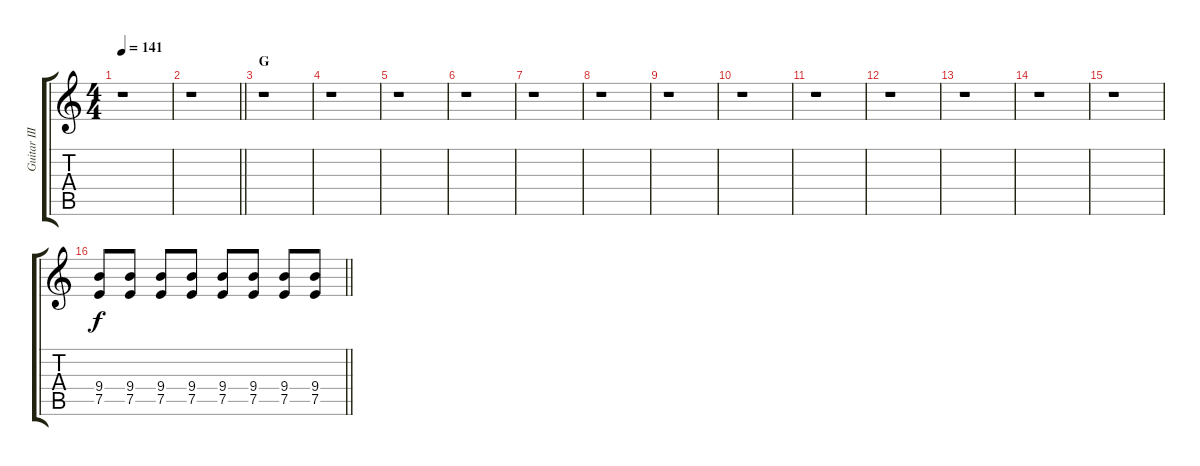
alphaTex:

\track ("Guitar III - (Piano)" "Guitar III") {instrument distortionguitar}
\staff {score tabs}
\tuning (E4 B3 G3 D3 A2 E2) {hide}
\ts (4 4)
\tempo 141
\clef g2
\ks c
r.1{dy f} |
\barLineRight lightlight
r.1 |
\section ("" "G")
r.1 |
r.1 |
r.1 |
r.1 |
r.1 |
r.1 |
r.1 |
r.1 |
r.1 |
r.1 |
r.1 |
r.1 |
r.1 |
\barLineRight lightlight
(9.4 7.5).8{volume 10} (9.4 7.5).8{volume 13} (9.4 7.5).8 (9.4 7.5).8 (9.4 7.5).8 (9.4 7.5).8 (9.4 7.5).8 (9.4 7.5).8
